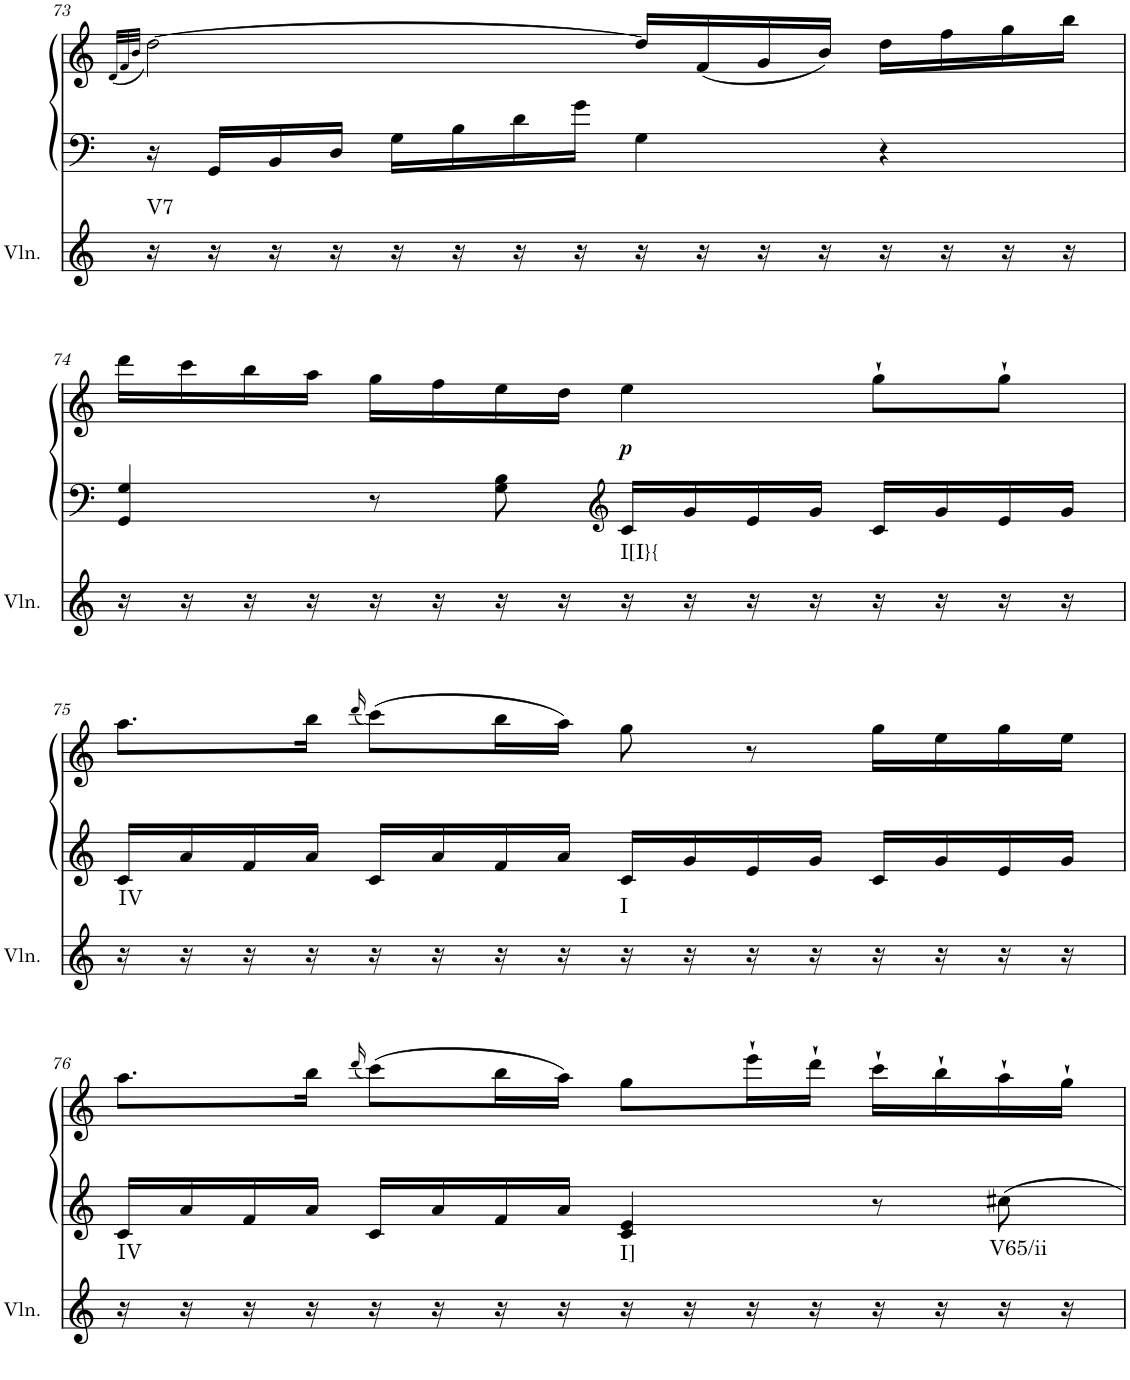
**kern	**harte	**kern	**kern	**dynam
*part2	*part2	*part1	*part1	*part1
*staff3	*	*staff2	*staff1	*staff1/2
*I"Violin	*	*I"Klavier linke Hand	*	*
*I'Vln.	*	*	*	*
!!LO:PB:g=z
*clefG2	*	*clefF4	*clefG2	*
*k[]	*	*k[]	*k[]	*
*M4/4	*	*M4/4	*M4/4	*
=73	=73	=73	=73	=73
.	.	.	(32qd/LLL	.
.	.	.	32qf/	.
.	.	.	32qb/JJJ	.
!	!LO:H:kt=V7	!	!	!
16r	N	16r	[2dd\)	.
16r	.	16GG/LL	.	.
16r	.	16BB/	.	.
16r	.	16D/JJ	.	.
16r	.	16G\LL	.	.
16r	.	16B\	.	.
16r	.	16d\	.	.
16r	.	16g\JJ	.	.
16r	.	4G\	16dd/LL]	.
16r	.	.	(16f/	.
16r	.	.	16g/	.
16r	.	.	16b/JJ)	.
16r	.	4r	16dd\LL	.
16r	.	.	16ff\	.
16r	.	.	16gg\	.
16r	.	.	16bb\JJ	.
!!LO:LB:g=z
=74	=74	=74	=74	=74
16r	.	4GG/ 4G/	16ddd\LL	.
16r	.	.	16ccc\	.
16r	.	.	16bb\	.
16r	.	.	16aa\JJ	.
16r	.	8r	16gg\LL	.
16r	.	.	16ff\	.
16r	.	8G\ 8B\	16ee\	.
16r	.	.	16dd\JJ	.
*	*	*clefG2	*	*
!	!LO:H:kt=I[I}{	!	!	!LO:DY:b
16r	N	16c/LL	4ee\	p
16r	.	16g/	.	.
16r	.	16e/	.	.
16r	.	16g/JJ	.	.
16r	.	16c/LL	8gg`\L	.
16r	.	16g/	.	.
16r	.	16e/	8gg`\J	.
16r	.	16g/JJ	.	.
!!LO:LB:g=z
=75	=75	=75	=75	=75
!	!LO:H:kt=IV	!	!	!
16r	N	16c/LL	8.aa\L	.
16r	.	16a/	.	.
16r	.	16f/	.	.
16r	.	16a/JJ	16bb\Jk	.
.	.	.	(16qddd/	.
16r	.	16c/LL	(8ccc\L)	.
16r	.	16a/	.	.
16r	.	16f/	16bb\L	.
16r	.	16a/JJ	16aa\JJ)	.
!	!LO:H:kt=I	!	!	!
16r	N	16c/LL	8gg\	.
16r	.	16g/	.	.
16r	.	16e/	8r	.
16r	.	16g/JJ	.	.
16r	.	16c/LL	16gg\LL	.
16r	.	16g/	16ee\	.
16r	.	16e/	16gg\	.
16r	.	16g/JJ	16ee\JJ	.
!!LO:LB:g=z
=76	=76	=76	=76	=76
!	!LO:H:kt=IV	!	!	!
16r	N	16c/LL	8.aa\L	.
16r	.	16a/	.	.
16r	.	16f/	.	.
16r	.	16a/JJ	16bb\Jk	.
.	.	.	(16qddd/	.
16r	.	16c/LL	(8ccc\L)	.
16r	.	16a/	.	.
16r	.	16f/	16bb\L	.
16r	.	16a/JJ	16aa\JJ)	.
!	!LO:H:kt=I]	!	!	!
16r	N	4c/ 4e/	8gg\L	.
16r	.	.	.	.
16r	.	.	16eee`\L	.
16r	.	.	16ddd`\JJ	.
16r	.	8r	16ccc`\LL	.
16r	.	.	16bb`\	.
!	!LO:H:kt=V65/ii	!	!	!
16r	N	8cc#X\	16aa`\	.
16r	.	.	16gg`\JJ	.
=	=	=	=	=
*-	*-	*-	*-	*-
